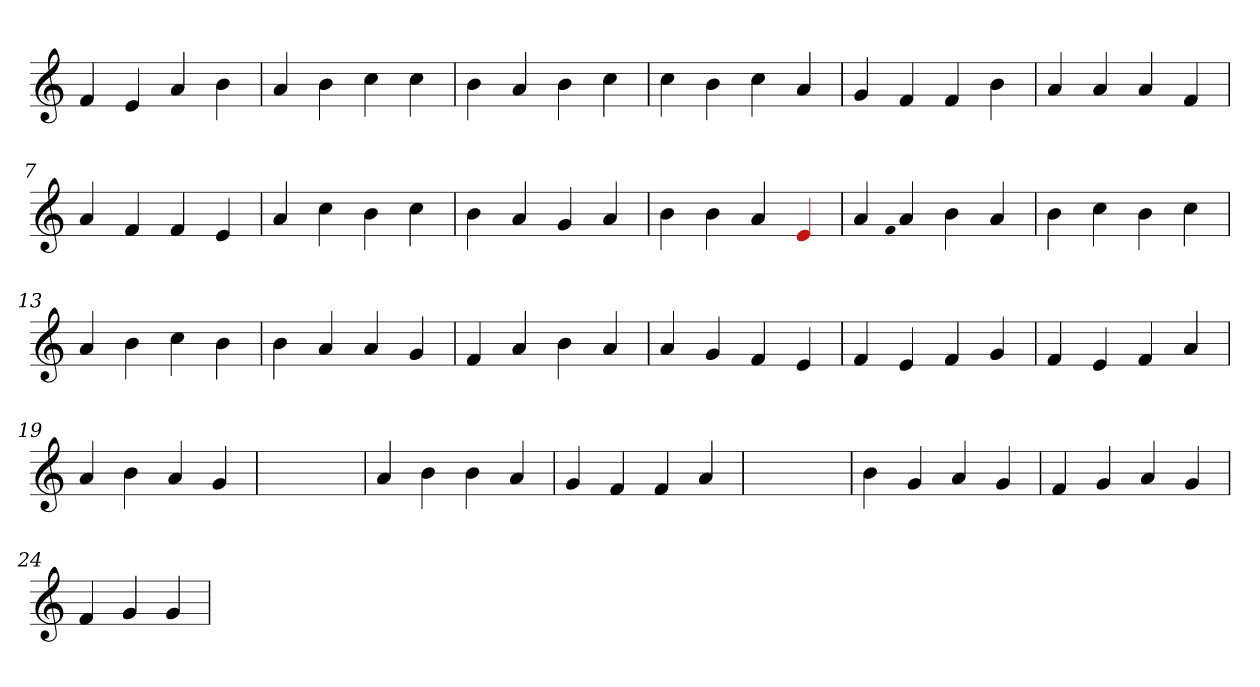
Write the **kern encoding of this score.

**kern
*part1
*staff1
*clefG2
=1
4f
4e
4a
4b
=2
4a
4b
4cc
4cc
=3
4b
4a
4b
4cc
=4
4cc
4b
4cc
4a
=5
4g
4f
4f
4b
=6
4a
4a
4a
4f
=7
4a
4f
4f
4e
=8
4a
4cc
4b
4cc
=9
4b
4a
4g
4a
=10
4b
4b
4a
4Re
=11
4a
qqf
4a
4b
4a
=12
4b
4cc
4b
4cc
=13
4a
4b
4cc
4b
=14
4b
4a
4a
4g
=15
4f
4a
4b
4a
=16
4a
4g
4f
4e
=17
4f
4e
4f
4g
=18
4f
4e
4f
4a
=19
4a
4b
4a
4g
=20
1ryy
=20
4a
4b
4b
4a
=21
4g
4f
4f
4a
=22
1ryy
=22
4b
4g
4a
4g
=23
4f
4g
4a
4g
=24
4f
4g
4g
=
*-
